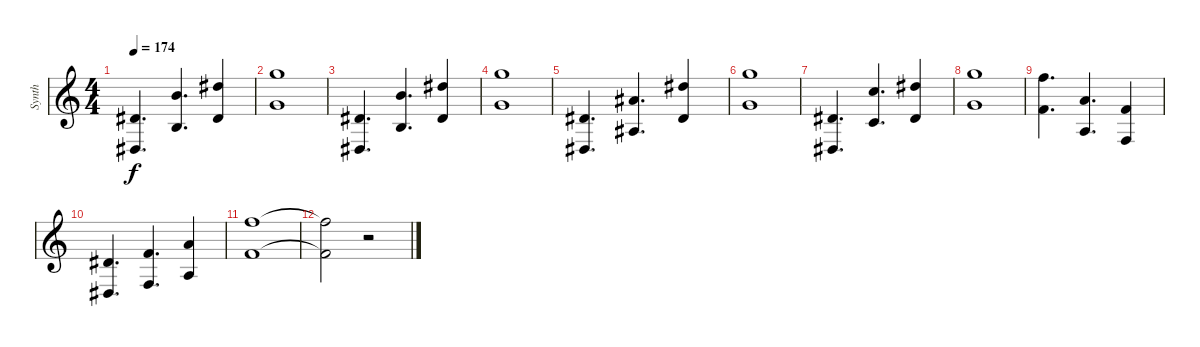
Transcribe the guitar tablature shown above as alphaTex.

\track ("Synth" "Synth") {instrument acousticgrandpiano}
\staff {score}
\tuning (E4 C4 G3 C3 G2 C2) {hide}
\ts (4 4)
\tempo 174
\clef g2
\ks c
(8.3 8.5).4{d dy f} (11.2 11.4).4{d} (15.2 15.4).4 |
(19.2 19.4).1 |
(8.3 8.5).4{d} (11.2 11.4).4{d} (15.2 15.4).4 |
(19.2 19.4).1 |
(8.3 8.5).4{d} (10.2 10.4).4{d} (15.2 15.4).4 |
(19.2 19.4).1 |
(8.3 8.5).4{d} (12.2 12.4).4{d} (15.2 15.4).4 |
(19.2 19.4).1 |
(17.2 17.4).4{d} (14.3 14.5).4{d} (10.3 10.5).4 |
(8.3 8.5).4{d} (10.3 10.5).4{d} (14.3 14.5).4 |
(17.2 17.4).1 |
(17.2{t} 17.4{t}).2 r.2
